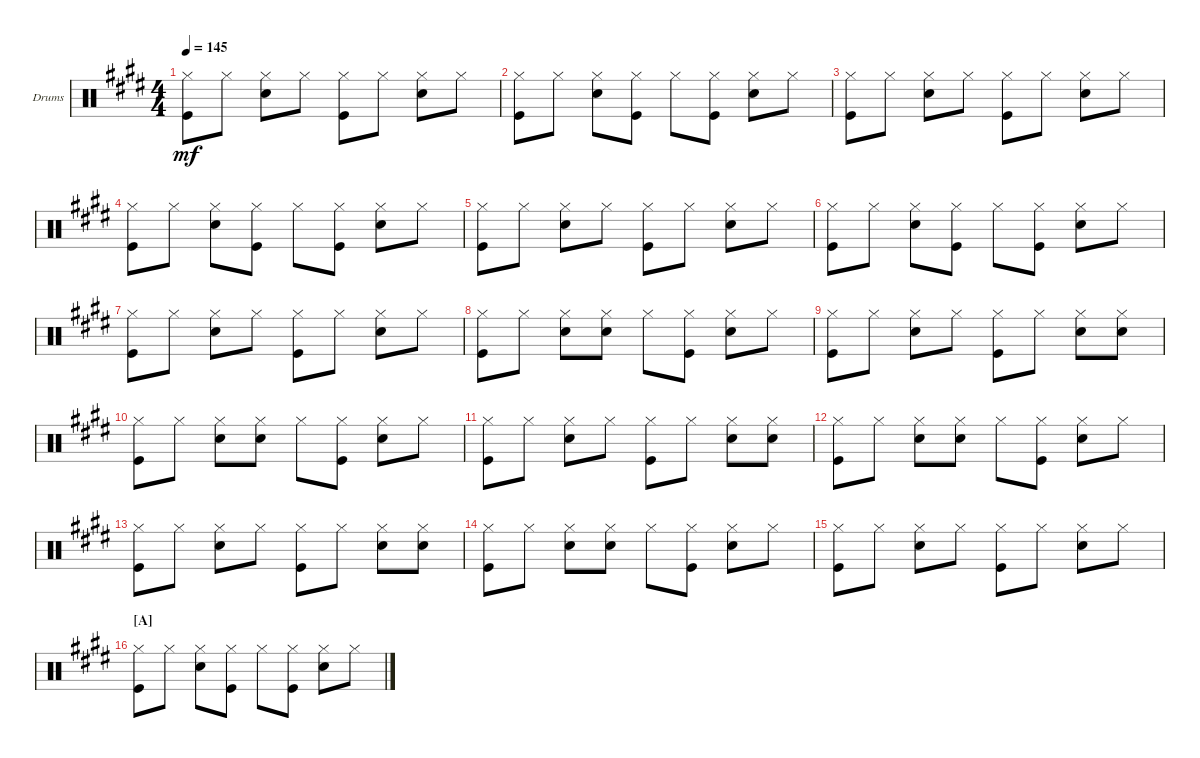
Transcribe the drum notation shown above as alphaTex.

\defaultSystemsLayout 4
\bracketExtendMode groupsimilarinstruments
\firstSystemTrackNameOrientation horizontal
\otherSystemsTrackNameOrientation horizontal
\track ("Fabrizio Moretti" "Drums") {instrument percussion}
\staff {score}
\articulation defaults
\ts (4 4)
\tempo 145
\clef neutral
\ks e
("Hi-Hat (closed)" "Kick (hit)").8{dy mf} "Hi-Hat (closed)".8 ("Hi-Hat (closed)" "Snare (hit) 2").8 "Hi-Hat (closed)".8 ("Hi-Hat (closed)" "Kick (hit)").8 "Hi-Hat (closed)".8 ("Hi-Hat (closed)" "Snare (hit) 2").8 "Hi-Hat (closed)".8 |
("Hi-Hat (closed)" "Kick (hit)").8 "Hi-Hat (closed)".8 ("Hi-Hat (closed)" "Snare (hit) 2").8 ("Hi-Hat (closed)" "Kick (hit)").8 "Hi-Hat (closed)".8 ("Hi-Hat (closed)" "Kick (hit)").8 ("Hi-Hat (closed)" "Snare (hit) 2").8 "Hi-Hat (closed)".8 |
("Hi-Hat (closed)" "Kick (hit)").8 "Hi-Hat (closed)".8 ("Hi-Hat (closed)" "Snare (hit) 2").8 "Hi-Hat (closed)".8 ("Hi-Hat (closed)" "Kick (hit)").8 "Hi-Hat (closed)".8 ("Hi-Hat (closed)" "Snare (hit) 2").8 "Hi-Hat (closed)".8 |
("Hi-Hat (closed)" "Kick (hit)").8 "Hi-Hat (closed)".8 ("Hi-Hat (closed)" "Snare (hit) 2").8 ("Hi-Hat (closed)" "Kick (hit)").8 "Hi-Hat (closed)".8 ("Hi-Hat (closed)" "Kick (hit)").8 ("Hi-Hat (closed)" "Snare (hit) 2").8 "Hi-Hat (closed)".8 |
("Hi-Hat (closed)" "Kick (hit)").8 "Hi-Hat (closed)".8 ("Hi-Hat (closed)" "Snare (hit) 2").8 "Hi-Hat (closed)".8 ("Hi-Hat (closed)" "Kick (hit)").8 "Hi-Hat (closed)".8 ("Hi-Hat (closed)" "Snare (hit) 2").8 "Hi-Hat (closed)".8 |
("Hi-Hat (closed)" "Kick (hit)").8 "Hi-Hat (closed)".8 ("Hi-Hat (closed)" "Snare (hit) 2").8 ("Hi-Hat (closed)" "Kick (hit)").8 "Hi-Hat (closed)".8 ("Hi-Hat (closed)" "Kick (hit)").8 ("Hi-Hat (closed)" "Snare (hit) 2").8 "Hi-Hat (closed)".8 |
("Hi-Hat (closed)" "Kick (hit)").8 "Hi-Hat (closed)".8 ("Hi-Hat (closed)" "Snare (hit) 2").8 "Hi-Hat (closed)".8 ("Hi-Hat (closed)" "Kick (hit)").8 "Hi-Hat (closed)".8 ("Hi-Hat (closed)" "Snare (hit) 2").8 "Hi-Hat (closed)".8 |
("Hi-Hat (closed)" "Kick (hit)").8 "Hi-Hat (closed)".8 ("Hi-Hat (closed)" "Snare (hit) 2").8 ("Hi-Hat (closed)" "Snare (hit) 2").8 "Hi-Hat (closed)".8 ("Hi-Hat (closed)" "Kick (hit)").8 ("Hi-Hat (closed)" "Snare (hit) 2").8 "Hi-Hat (closed)".8 |
("Hi-Hat (closed)" "Kick (hit)").8 "Hi-Hat (closed)".8 ("Hi-Hat (closed)" "Snare (hit) 2").8 "Hi-Hat (closed)".8 ("Hi-Hat (closed)" "Kick (hit)").8 "Hi-Hat (closed)".8 ("Hi-Hat (closed)" "Snare (hit) 2").8 ("Hi-Hat (closed)" "Snare (hit) 2").8 |
("Hi-Hat (closed)" "Kick (hit)").8 "Hi-Hat (closed)".8 ("Hi-Hat (closed)" "Snare (hit) 2").8 ("Hi-Hat (closed)" "Snare (hit) 2").8 "Hi-Hat (closed)".8 ("Hi-Hat (closed)" "Kick (hit)").8 ("Hi-Hat (closed)" "Snare (hit) 2").8 "Hi-Hat (closed)".8 |
("Hi-Hat (closed)" "Kick (hit)").8 "Hi-Hat (closed)".8 ("Hi-Hat (closed)" "Snare (hit) 2").8 "Hi-Hat (closed)".8 ("Hi-Hat (closed)" "Kick (hit)").8 "Hi-Hat (closed)".8 ("Hi-Hat (closed)" "Snare (hit) 2").8 ("Hi-Hat (closed)" "Snare (hit) 2").8 |
("Hi-Hat (closed)" "Kick (hit)").8 "Hi-Hat (closed)".8 ("Hi-Hat (closed)" "Snare (hit) 2").8 ("Hi-Hat (closed)" "Snare (hit) 2").8 "Hi-Hat (closed)".8 ("Hi-Hat (closed)" "Kick (hit)").8 ("Hi-Hat (closed)" "Snare (hit) 2").8 "Hi-Hat (closed)".8 |
("Hi-Hat (closed)" "Kick (hit)").8 "Hi-Hat (closed)".8 ("Hi-Hat (closed)" "Snare (hit) 2").8 "Hi-Hat (closed)".8 ("Hi-Hat (closed)" "Kick (hit)").8 "Hi-Hat (closed)".8 ("Hi-Hat (closed)" "Snare (hit) 2").8 ("Hi-Hat (closed)" "Snare (hit) 2").8 |
("Hi-Hat (closed)" "Kick (hit)").8 "Hi-Hat (closed)".8 ("Hi-Hat (closed)" "Snare (hit) 2").8 ("Hi-Hat (closed)" "Snare (hit) 2").8 "Hi-Hat (closed)".8 ("Hi-Hat (closed)" "Kick (hit)").8 ("Hi-Hat (closed)" "Snare (hit) 2").8 "Hi-Hat (closed)".8 |
("Hi-Hat (closed)" "Kick (hit)").8 "Hi-Hat (closed)".8 ("Hi-Hat (closed)" "Snare (hit) 2").8 "Hi-Hat (closed)".8 ("Hi-Hat (closed)" "Kick (hit)").8 "Hi-Hat (closed)".8 ("Hi-Hat (closed)" "Snare (hit) 2").8 "Hi-Hat (closed)".8 |
\section ("A" "")
("Hi-Hat (closed)" "Kick (hit)").8 "Hi-Hat (closed)".8 ("Hi-Hat (closed)" "Snare (hit) 2").8 ("Hi-Hat (closed)" "Kick (hit)").8 "Hi-Hat (closed)".8 ("Hi-Hat (closed)" "Kick (hit)").8 ("Hi-Hat (closed)" "Snare (hit) 2").8 "Hi-Hat (closed)".8
